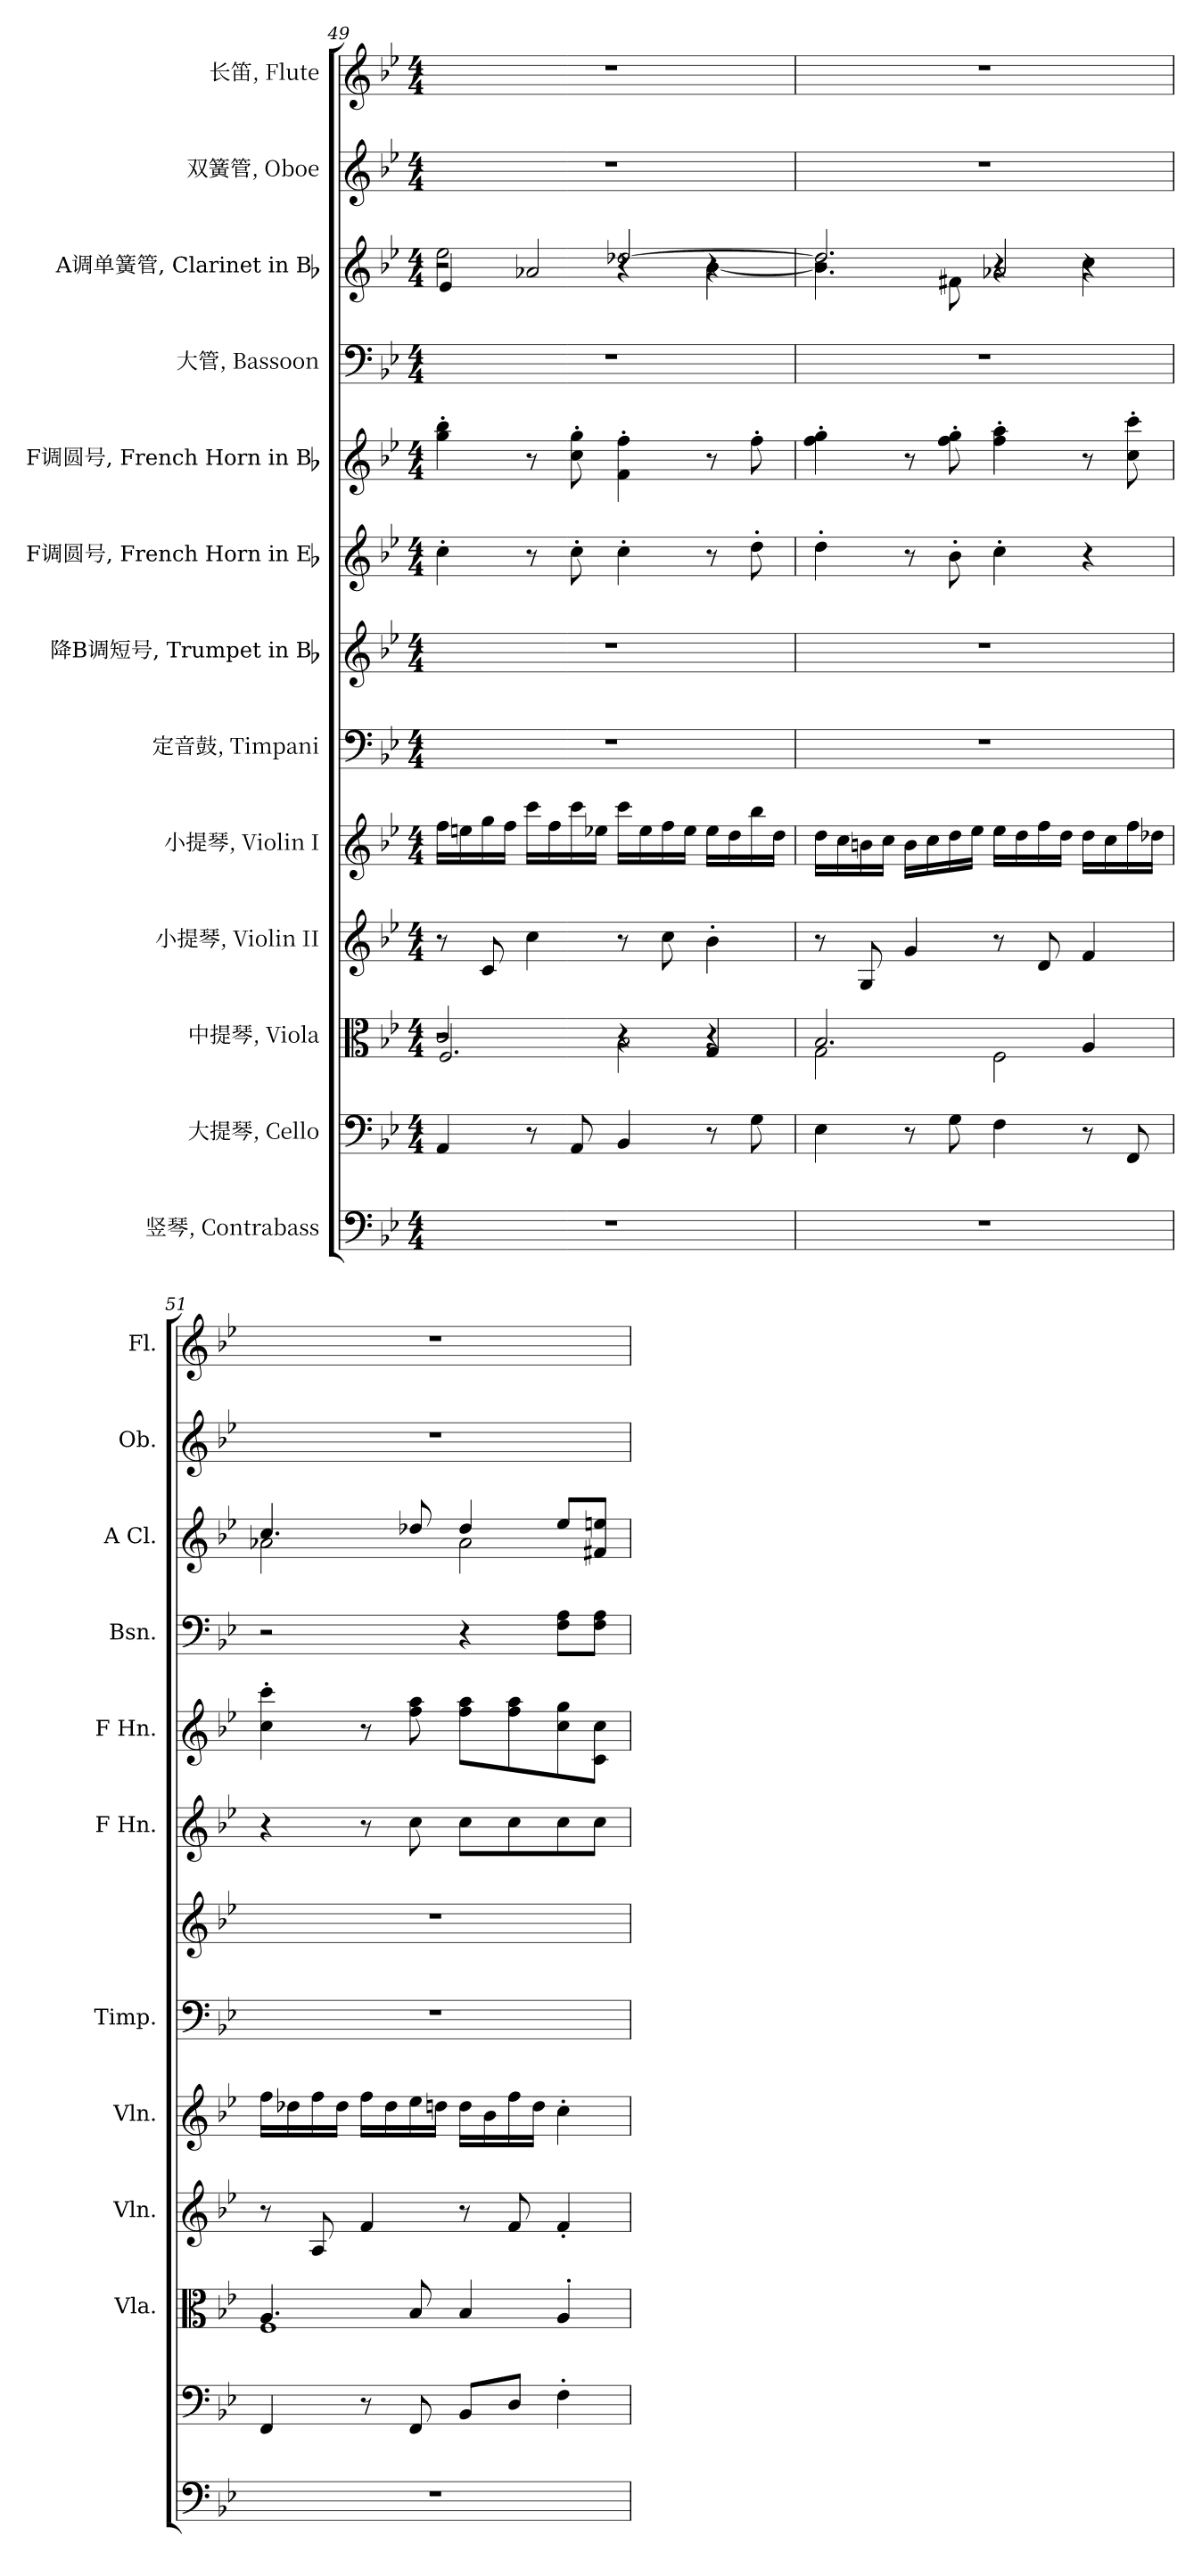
**kern	**kern	**kern	**kern	**kern	**kern	**kern	**kern	**kern	**kern	**kern	**kern	**kern
*part13	*part12	*part11	*part10	*part9	*part8	*part7	*part6	*part5	*part4	*part3	*part2	*part1
*staff13	*staff12	*staff11	*staff10	*staff9	*staff8	*staff7	*staff6	*staff5	*staff4	*staff3	*staff2	*staff1
*I"竖琴, Contrabass	*I"大提琴, Cello	*I"中提琴, Viola	*I"小提琴, Violin II	*I"小提琴, Violin I	*I"定音鼓, Timpani	*I"降B调短号, Trumpet in B-flat	*I"F调圆号, French Horn in E-flat	*I"F调圆号, French Horn in B-flat	*I"大管, Bassoon	*I"A调单簧管, Clarinet in B-flat	*I"双簧管, Oboe	*I"长笛, Flute
*	*	*I'Vla.	*I'Vln.	*I'Vln.	*I'Timp.	*	*I'F Hn.	*I'F Hn.	*I'Bsn.	*I'A Cl.	*I'Ob.	*I'Fl.
!!LO:PB:g=z
*clefF4	*clefF4	*clefC3	*clefG2	*clefG2	*clefF4	*clefG2	*clefG2	*clefG2	*clefF4	*clefG2	*clefG2	*clefG2
*	*	*	*	*	*	*ITrd1c2	*ITrd4c7	*ITrd4c7	*	*ITrd2c3	*	*
*k[b-e-]	*k[b-e-]	*k[b-e-]	*k[b-e-]	*k[b-e-]	*k[b-e-]	*k[b-e-a-d-]	*k[b-e-a-]	*k[b-e-a-]	*k[b-e-]	*k[f#]	*k[b-e-]	*k[b-e-]
*M4/4	*M4/4	*M4/4	*M4/4	*M4/4	*M4/4	*M4/4	*M4/4	*M4/4	*M4/4	*M4/4	*M4/4	*M4/4
=49	=49	=49	=49	=49	=49	=49	=49	=49	=49	=49	=49	=49
*	*	*^	*	*	*	*	*	*	*	*^	*	*
*	*	*	*^	*	*	*	*	*	*	*	*	*^	*	*
1r	4AA/	2c/	2r	2.F/	8r	16ff\LL	1r	1r	4f'\	4cc\' 4ee-\'	1r	2r	2cc\	4c/	1r	1r
.	.	.	.	.	.	16een\	.	.	.	.	.	.	.	.	.	.
.	.	.	.	.	8c/	16gg\	.	.	.	.	.	.	.	.	.	.
.	.	.	.	.	.	16ff\JJ	.	.	.	.	.	.	.	.	.	.
.	8r	.	.	.	4cc\	16ccc\LL	.	.	8r	8r	.	.	.	2fn/	.	.
.	.	.	.	.	.	16ff\	.	.	.	.	.	.	.	.	.	.
.	8AA/	.	.	.	.	16ccc\	.	.	8f'\	8f\' 8cc\'	.	.	.	.	.	.
.	.	.	.	.	.	16ee-X\JJ	.	.	.	.	.	.	.	.	.	.
.	4BB-/	4r	2B-\	.	8r	16ccc\LL	.	.	4f'\	4B-\' 4b-\'	.	[2b-X/	4r	.	.	.
.	.	.	.	.	.	16ee-\	.	.	.	.	.	.	.	.	.	.
.	.	.	.	.	8cc\	16ff\	.	.	.	.	.	.	.	.	.	.
.	.	.	.	.	.	16ee-\JJ	.	.	.	.	.	.	.	.	.	.
.	8r	4G/	.	4r	4b-'\	16ee-\LL	.	.	8r	8r	.	.	[4g\	4r	.	.
.	.	.	.	.	.	16dd\	.	.	.	.	.	.	.	.	.	.
.	8G\	.	.	.	.	16bb-\	.	.	8g'\	8b-'\	.	.	.	.	.	.
.	.	.	.	.	.	16dd\JJ	.	.	.	.	.	.	.	.	.	.
*	*	*	*v	*v	*	*	*	*	*	*	*	*	*	*	*	*
=50	=50	=50	=50	=50	=50	=50	=50	=50	=50	=50	=50	=50	=50	=50	=50
1r	4E-\	2.B-/	2G\	8r	16dd\LL	1r	1r	4g'\	4b-\' 4cc\'	1r	2.b-/]	4.g\]	2r	1r	1r
.	.	.	.	.	16cc\	.	.	.	.	.	.	.	.	.	.
.	.	.	.	8G/	16bn\	.	.	.	.	.	.	.	.	.	.
.	.	.	.	.	16cc\JJ	.	.	.	.	.	.	.	.	.	.
.	8r	.	.	4g/	16b\LL	.	.	8r	8r	.	.	.	.	.	.
.	.	.	.	.	16cc\	.	.	.	.	.	.	.	.	.	.
.	8G\	.	.	.	16dd\	.	.	8e-'\	8b-\' 8cc\'	.	.	8d#X\	.	.	.
.	.	.	.	.	16ee-\JJ	.	.	.	.	.	.	.	.	.	.
.	4F\	.	2F\	8r	16ee-\LL	.	.	4f'\	4b-\' 4dd\'	.	.	4r	2fn/	.	.
.	.	.	.	.	16dd\	.	.	.	.	.	.	.	.	.	.
.	.	.	.	8d/	16ff\	.	.	.	.	.	.	.	.	.	.
.	.	.	.	.	16dd\JJ	.	.	.	.	.	.	.	.	.	.
.	8r	4A/	.	4f/	16dd\LL	.	.	4r	8r	.	4r	4a\	.	.	.
.	.	.	.	.	16cc\	.	.	.	.	.	.	.	.	.	.
.	8FF/	.	.	.	16ff\	.	.	.	8f\' 8ff\'	.	.	.	.	.	.
.	.	.	.	.	16dd-X\JJ	.	.	.	.	.	.	.	.	.	.
*	*	*	*	*	*	*	*	*	*	*	*	*v	*v	*	*
!!LO:PB:g=z
=51	=51	=51	=51	=51	=51	=51	=51	=51	=51	=51	=51	=51	=51	=51
1r	4FF/	4.A/	1F	8r	16ff\LL	1r	1r	4r	4f\' 4ff\'	2r	4.a/	2fn\	1r	1r
.	.	.	.	.	16dd-X\	.	.	.	.	.	.	.	.	.
.	.	.	.	8A/	16ff\	.	.	.	.	.	.	.	.	.
.	.	.	.	.	16dd-\JJ	.	.	.	.	.	.	.	.	.
.	8r	.	.	4f/	16ff\LL	.	.	8r	8r	.	.	.	.	.
.	.	.	.	.	16dd-\	.	.	.	.	.	.	.	.	.
.	8FF/	8B-/	.	.	16ee-\	.	.	8f\	8b-\ 8dd\	.	8b-X/	.	.	.
.	.	.	.	.	16ddn\JJ	.	.	.	.	.	.	.	.	.
.	8BB-/L	4B-/	.	8r	16dd\LL	.	.	8f\L	8b-\ 8dd\L	4r	4b-/	2f\	.	.
.	.	.	.	.	16b-\	.	.	.	.	.	.	.	.	.
.	8D/J	.	.	8f/	16ff\	.	.	8f\	8b-\ 8dd\	.	.	.	.	.
.	.	.	.	.	16dd\JJ	.	.	.	.	.	.	.	.	.
.	4F'\	4A'/	.	4f'/	4cc'\	.	.	8f\	8f\ 8cc\	8F\ 8A\L	8cc/L	.	.	.
.	.	.	.	.	.	.	.	8f\J	8F\ 8f\J	8F\ 8A\J	8d#X/ 8cc#X/J	.	.	.
*	*	*v	*v	*	*	*	*	*	*	*	*v	*v	*	*
=	=	=	=	=	=	=	=	=	=	=	=	=
*-	*-	*-	*-	*-	*-	*-	*-	*-	*-	*-	*-	*-
